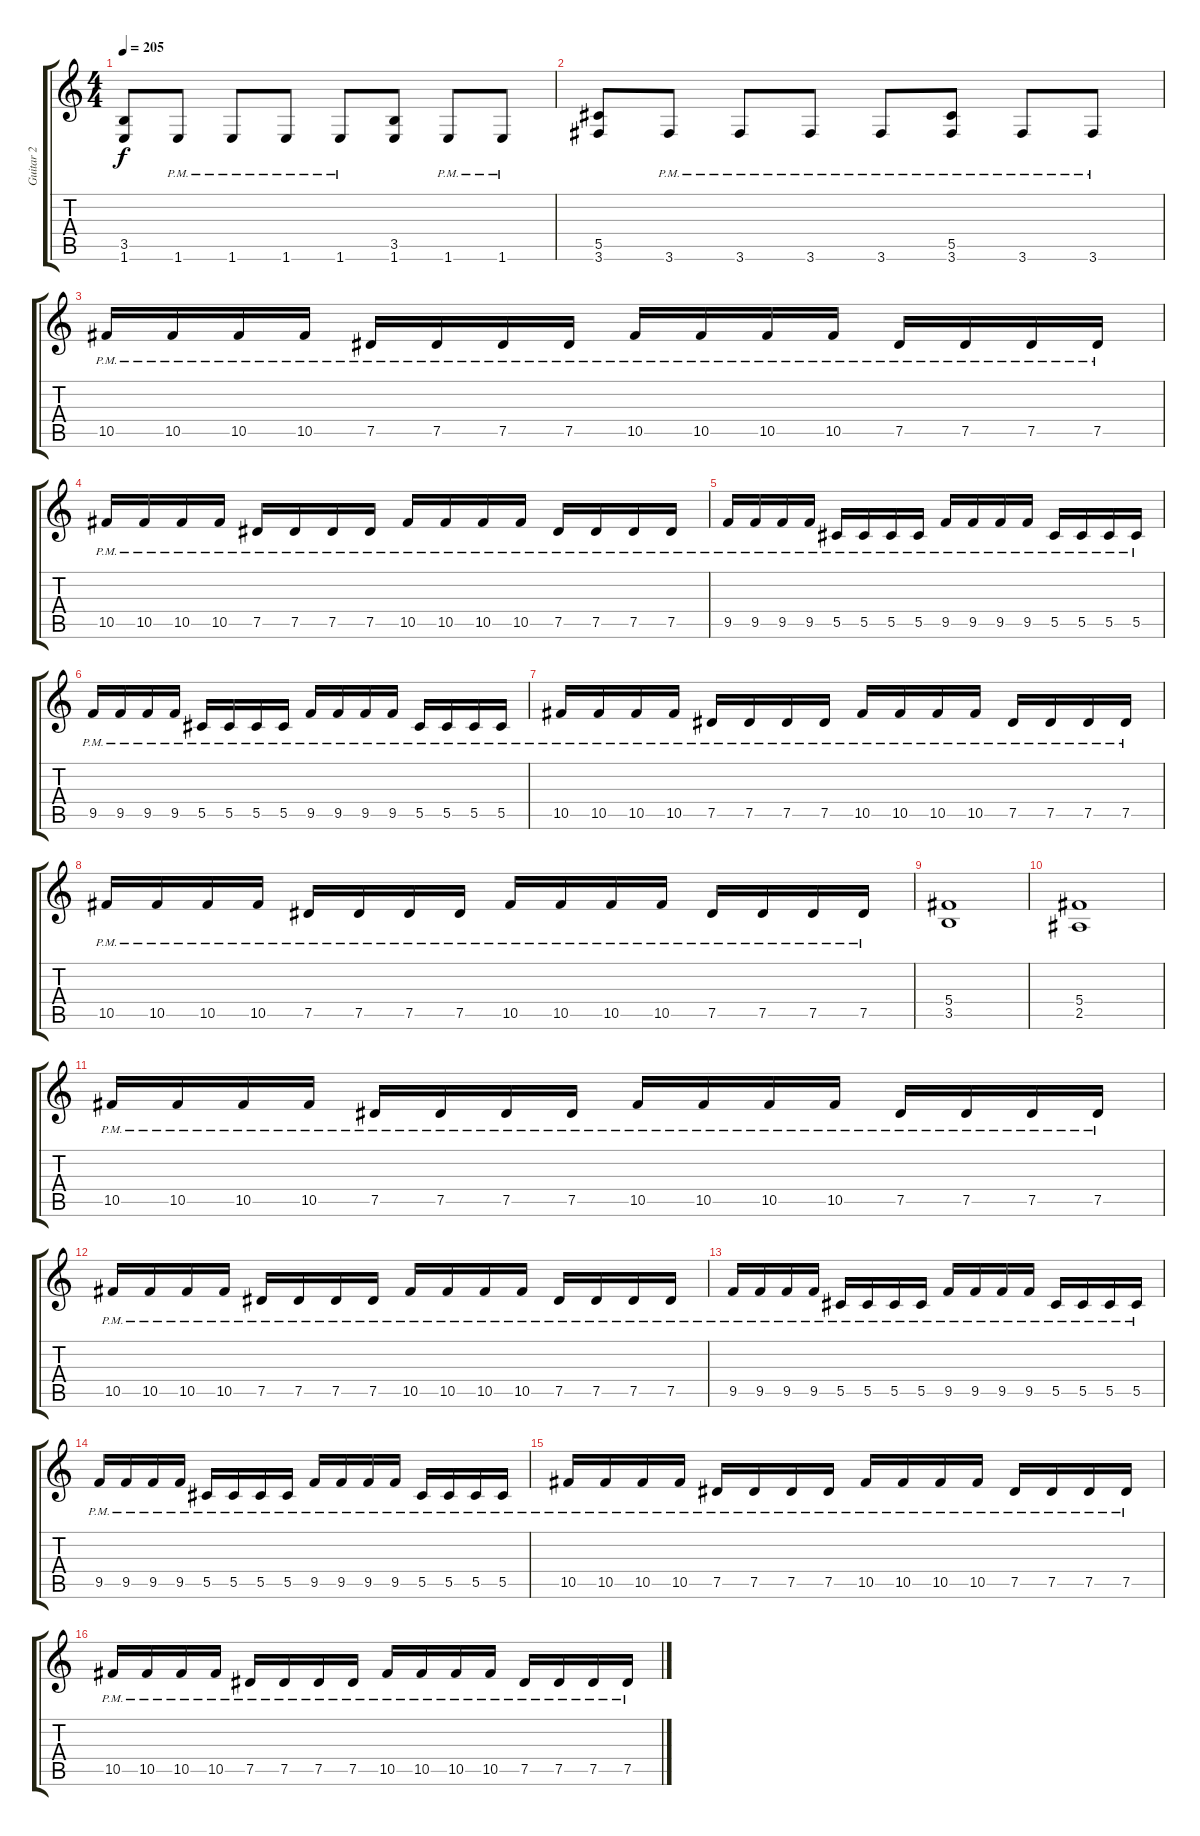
\track ("Guitar 2" "Guitar 2") {instrument distortionguitar}
\staff {score tabs}
\tuning (Eb4 Bb3 Gb3 Db3 Ab2 Eb2) {hide}
\ts (4 4)
\tempo 205
\clef g2
\ks c
(3.5 1.6).8{dy f} 1.6{pm}.8 1.6{pm}.8 1.6{pm}.8 1.6{pm}.8 (3.5 1.6).8 1.6{pm}.8 1.6{pm}.8 |
(5.5 3.6).8 3.6{pm}.8 3.6{pm}.8 3.6{pm}.8 3.6{pm}.8 (5.5 3.6{pm}).8 3.6{pm}.8 3.6{pm}.8 |
10.5{pm}.16 10.5{pm}.16 10.5{pm}.16 10.5{pm}.16 7.5{pm}.16 7.5{pm}.16 7.5{pm}.16 7.5{pm}.16 10.5{pm}.16 10.5{pm}.16 10.5{pm}.16 10.5{pm}.16 7.5{pm}.16 7.5{pm}.16 7.5{pm}.16 7.5{pm}.16 |
10.5{pm}.16 10.5{pm}.16 10.5{pm}.16 10.5{pm}.16 7.5{pm}.16 7.5{pm}.16 7.5{pm}.16 7.5{pm}.16 10.5{pm}.16 10.5{pm}.16 10.5{pm}.16 10.5{pm}.16 7.5{pm}.16 7.5{pm}.16 7.5{pm}.16 7.5{pm}.16 |
9.5{pm}.16 9.5{pm}.16 9.5{pm}.16 9.5{pm}.16 5.5{pm}.16 5.5{pm}.16 5.5{pm}.16 5.5{pm}.16 9.5{pm}.16 9.5{pm}.16 9.5{pm}.16 9.5{pm}.16 5.5{pm}.16 5.5{pm}.16 5.5{pm}.16 5.5{pm}.16 |
9.5{pm}.16 9.5{pm}.16 9.5{pm}.16 9.5{pm}.16 5.5{pm}.16 5.5{pm}.16 5.5{pm}.16 5.5{pm}.16 9.5{pm}.16 9.5{pm}.16 9.5{pm}.16 9.5{pm}.16 5.5{pm}.16 5.5{pm}.16 5.5{pm}.16 5.5{pm}.16 |
10.5{pm}.16 10.5{pm}.16 10.5{pm}.16 10.5{pm}.16 7.5{pm}.16 7.5{pm}.16 7.5{pm}.16 7.5{pm}.16 10.5{pm}.16 10.5{pm}.16 10.5{pm}.16 10.5{pm}.16 7.5{pm}.16 7.5{pm}.16 7.5{pm}.16 7.5{pm}.16 |
10.5{pm}.16 10.5{pm}.16 10.5{pm}.16 10.5{pm}.16 7.5{pm}.16 7.5{pm}.16 7.5{pm}.16 7.5{pm}.16 10.5{pm}.16 10.5{pm}.16 10.5{pm}.16 10.5{pm}.16 7.5{pm}.16 7.5{pm}.16 7.5{pm}.16 7.5{pm}.16 |
(5.4 3.5).1 |
(5.4 2.5).1 |
10.5{pm}.16 10.5{pm}.16 10.5{pm}.16 10.5{pm}.16 7.5{pm}.16 7.5{pm}.16 7.5{pm}.16 7.5{pm}.16 10.5{pm}.16 10.5{pm}.16 10.5{pm}.16 10.5{pm}.16 7.5{pm}.16 7.5{pm}.16 7.5{pm}.16 7.5{pm}.16 |
10.5{pm}.16 10.5{pm}.16 10.5{pm}.16 10.5{pm}.16 7.5{pm}.16 7.5{pm}.16 7.5{pm}.16 7.5{pm}.16 10.5{pm}.16 10.5{pm}.16 10.5{pm}.16 10.5{pm}.16 7.5{pm}.16 7.5{pm}.16 7.5{pm}.16 7.5{pm}.16 |
9.5{pm}.16 9.5{pm}.16 9.5{pm}.16 9.5{pm}.16 5.5{pm}.16 5.5{pm}.16 5.5{pm}.16 5.5{pm}.16 9.5{pm}.16 9.5{pm}.16 9.5{pm}.16 9.5{pm}.16 5.5{pm}.16 5.5{pm}.16 5.5{pm}.16 5.5{pm}.16 |
9.5{pm}.16 9.5{pm}.16 9.5{pm}.16 9.5{pm}.16 5.5{pm}.16 5.5{pm}.16 5.5{pm}.16 5.5{pm}.16 9.5{pm}.16 9.5{pm}.16 9.5{pm}.16 9.5{pm}.16 5.5{pm}.16 5.5{pm}.16 5.5{pm}.16 5.5{pm}.16 |
10.5{pm}.16 10.5{pm}.16 10.5{pm}.16 10.5{pm}.16 7.5{pm}.16 7.5{pm}.16 7.5{pm}.16 7.5{pm}.16 10.5{pm}.16 10.5{pm}.16 10.5{pm}.16 10.5{pm}.16 7.5{pm}.16 7.5{pm}.16 7.5{pm}.16 7.5{pm}.16 |
10.5{pm}.16 10.5{pm}.16 10.5{pm}.16 10.5{pm}.16 7.5{pm}.16 7.5{pm}.16 7.5{pm}.16 7.5{pm}.16 10.5{pm}.16 10.5{pm}.16 10.5{pm}.16 10.5{pm}.16 7.5{pm}.16 7.5{pm}.16 7.5{pm}.16 7.5{pm}.16
